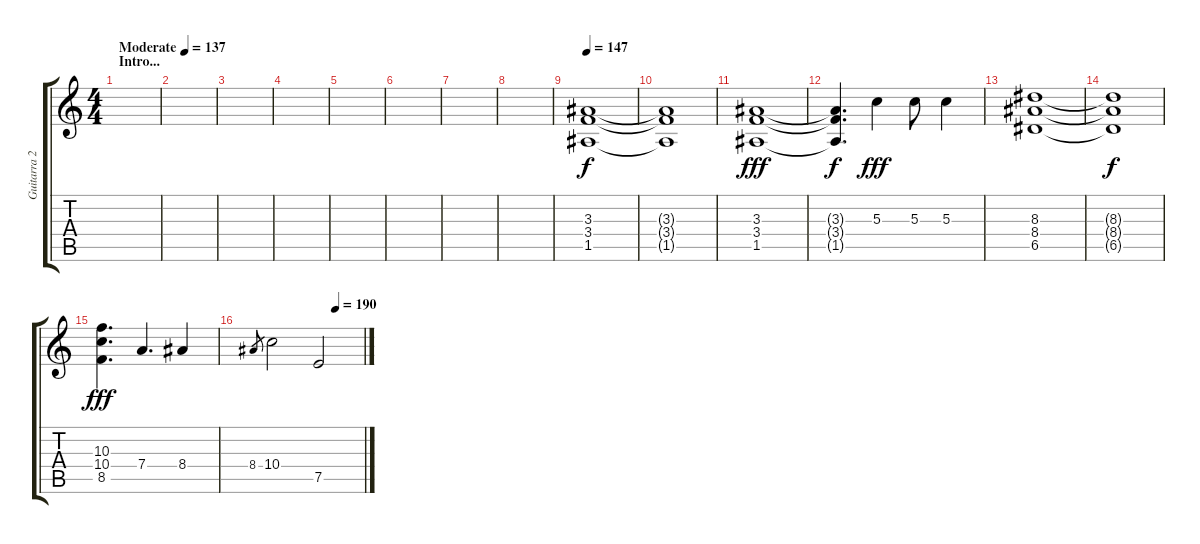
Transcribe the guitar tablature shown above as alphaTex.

\track ("Guitarra 2" "Guitarra 2") {instrument distortionguitar}
\staff {score tabs}
\tuning (E4 B3 G3 D3 A2 D2) {hide}
\ts (4 4)
\section ("" "Intro...")
\tempo (137 "Moderate")
\clef g2
\ks c
|
|
|
|
|
|
|
|
\tempo 147
(3.3 3.4 1.5).1 |
(3.3{t} 3.4{t} 1.5{t}).1{dy f} |
(3.3 3.4 1.5).1{dy fff} |
(3.3{t} 3.4{t} 1.5{t}).4{d dy f} 5.3.4{dy fff} 5.3.8 5.3.4 |
(8.3 8.4 6.5).1 |
(8.3{t} 8.4{t} 6.5{t}).1{dy f} |
(10.3 10.4 8.5).4{d dy fff} 7.4.4{d} 8.4.4 |
\tempo (190 0.75)
8.4.8{gr} 10.4.2 7.5.2
